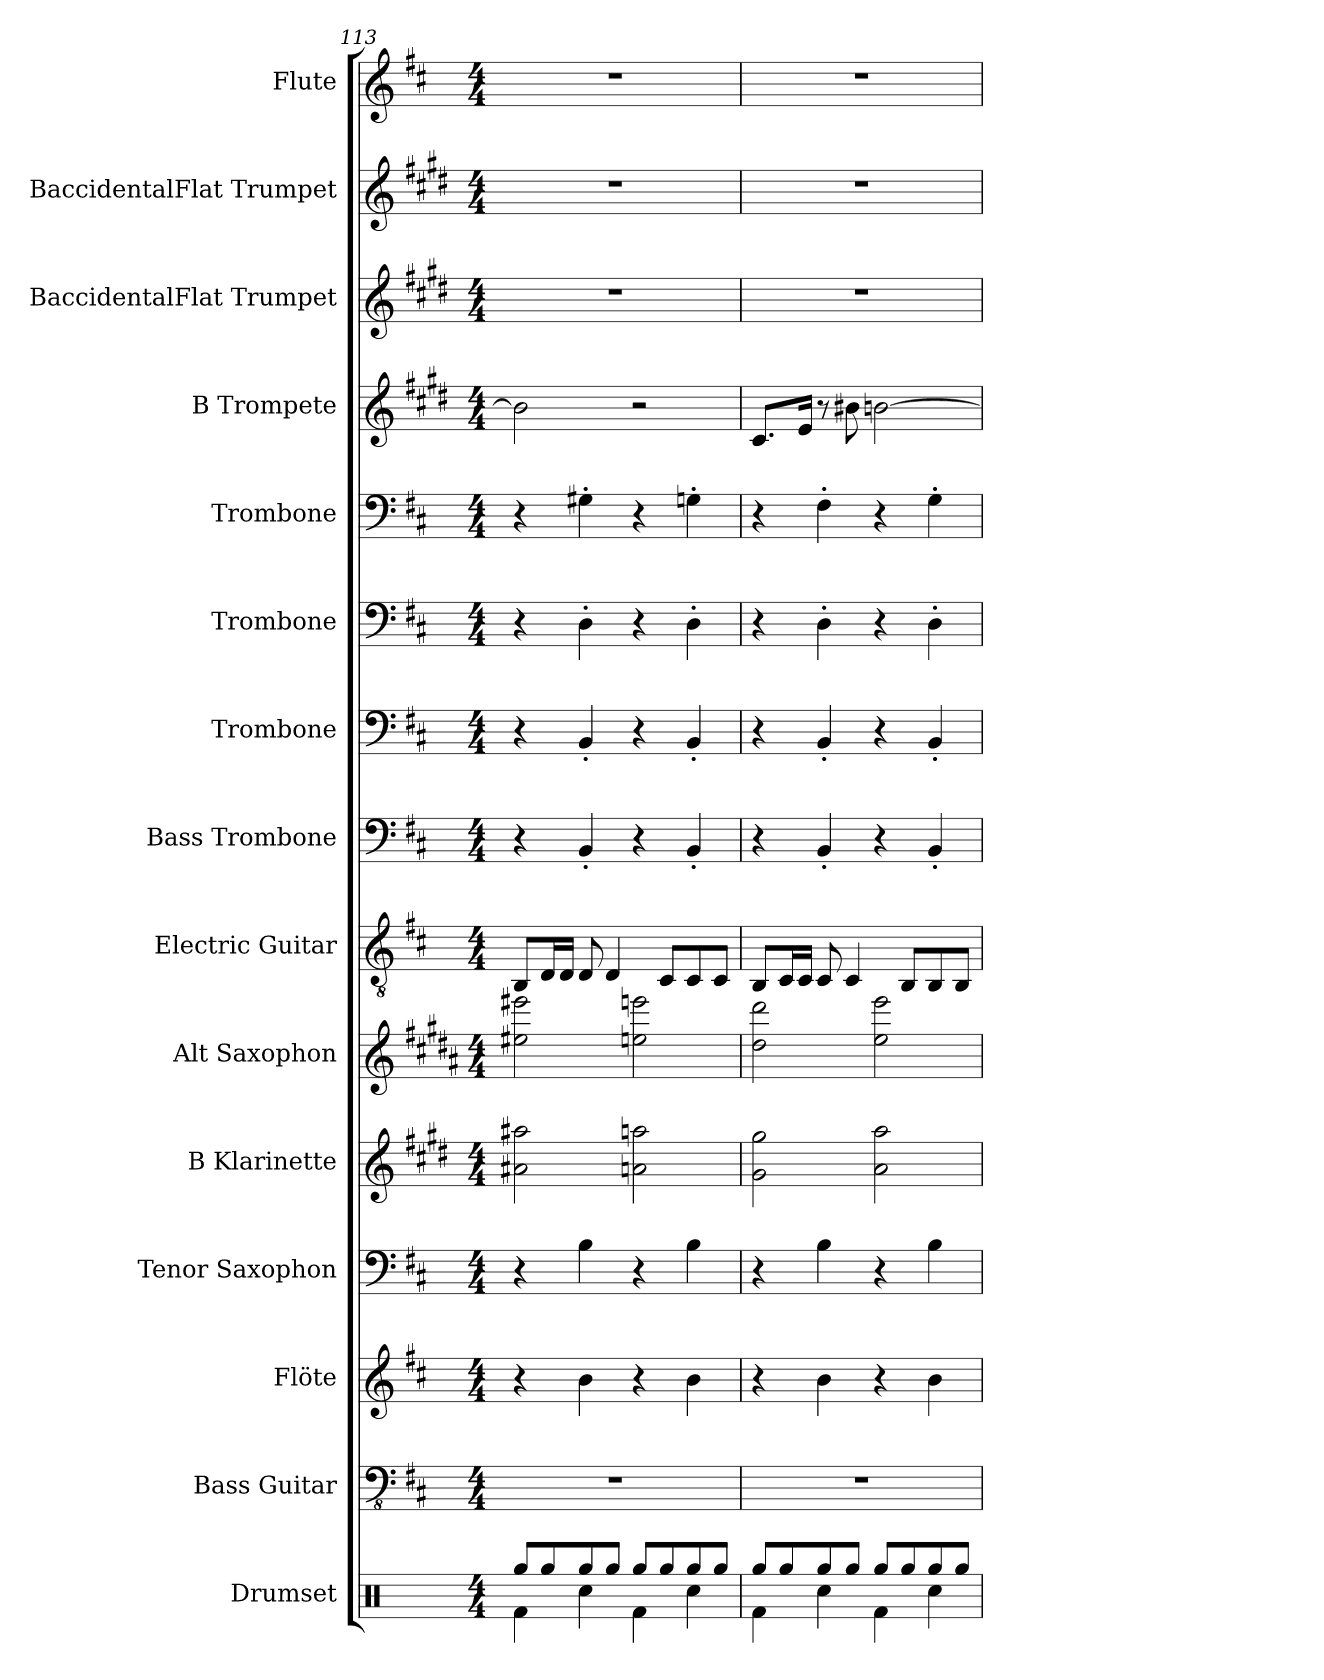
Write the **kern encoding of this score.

**kern	**kern	**kern	**kern	**kern	**kern	**kern	**kern	**kern	**kern	**kern	**kern	**kern	**kern	**kern
*part15	*part14	*part13	*part12	*part11	*part10	*part9	*part8	*part7	*part6	*part5	*part4	*part3	*part2	*part1
*staff15	*staff14	*staff13	*staff12	*staff11	*staff10	*staff9	*staff8	*staff7	*staff6	*staff5	*staff4	*staff3	*staff2	*staff1
*I"Drumset	*I"Bass Guitar	*I"Flöte	*I"Tenor Saxophon	*I"B Klarinette	*I"Alt Saxophon	*I"Electric Guitar	*I"Bass Trombone	*I"Trombone	*I"Trombone	*I"Trombone	*I"B Trompete	*I"BaccidentalFlat Trumpet	*I"BaccidentalFlat Trumpet	*I"Flute
*I'Drs.	*I'B. Guit.	*I'Fl.	*I'T. Sax.	*I'B Kl.	*I'A. Sax.	*I'El. Guit.	*I'B. Trb.	*I'Trb.	*I'Trb.	*I'Trb.	*I'B Tpt.	*I'BaccidentalFlat Tpt.	*I'BaccidentalFlat Tpt.	*I'Fl.
*clefX	*clefFv4	*clefG2	*clefF4	*clefG2	*clefG2	*clefGv2	*clefF4	*clefF4	*clefF4	*clefF4	*clefG2	*clefG2	*clefG2	*clefG2
*	*	*	*ITrd8c14	*ITrd1c2	*ITrd5c9	*	*	*	*	*	*ITrd1c2	*ITrd1c2	*ITrd1c2	*
*k[]	*k[f#c#]	*k[f#c#]	*k[f#c#]	*k[f#c#]	*k[f#c#]	*k[f#c#]	*k[f#c#]	*k[f#c#]	*k[f#c#]	*k[f#c#]	*k[f#c#]	*k[f#c#]	*k[f#c#]	*k[f#c#]
*M4/4	*M4/4	*M4/4	*M4/4	*M4/4	*M4/4	*M4/4	*M4/4	*M4/4	*M4/4	*M4/4	*M4/4	*M4/4	*M4/4	*M4/4
=113	=113	=113	=113	=113	=113	=113	=113	=113	=113	=113	=113	=113	=113	=113
*^	*	*	*	*	*	*	*	*	*	*	*	*	*	*
8Rgg/L	4Rf\	1r	4r	4r	2g#X\ 2gg#X\	2g#X\ 2gg#X\	8BB/L	4r	4r	4r	4r	2a\]	1r	1r	1r
8Rgg/	.	.	.	.	.	.	16D/L	.	.	.	.	.	.	.	.
.	.	.	.	.	.	.	16D/JJ	.	.	.	.	.	.	.	.
8Rgg/	4Rcc\	.	4b\	4BB\	.	.	8D/	4BB'/	4BB'/	4D'\	4G#X'\	.	.	.	.
8Rgg/J	.	.	.	.	.	.	4D/	.	.	.	.	.	.	.	.
8Rgg/L	4Rf\	.	4r	4r	2gn\ 2ggn\	2gn\ 2ggn\	.	4r	4r	4r	4r	2r	.	.	.
8Rgg/	.	.	.	.	.	.	8C#/L	.	.	.	.	.	.	.	.
8Rgg/	4Rcc\	.	4b\	4BB\	.	.	8C#/	4BB'/	4BB'/	4D'\	4Gn'\	.	.	.	.
8Rgg/J	.	.	.	.	.	.	8C#/J	.	.	.	.	.	.	.	.
!!LO:PB:g=z
=114	=114	=114	=114	=114	=114	=114	=114	=114	=114	=114	=114	=114	=114	=114	=114
8Rgg/L	4Rf\	1r	4r	4r	2f#\ 2ff#\	2f#\ 2ff#\	8BB/L	4r	4r	4r	4r	8.B/L	1r	1r	1r
8Rgg/	.	.	.	.	.	.	16C#/L	.	.	.	.	.	.	.	.
.	.	.	.	.	.	.	16C#/JJ	.	.	.	.	16d/Jk	.	.	.
8Rgg/	4Rcc\	.	4b\	4BB\	.	.	8C#/	4BB'/	4BB'/	4D'\	4F#'\	8r	.	.	.
8Rgg/J	.	.	.	.	.	.	4C#/	.	.	.	.	8a#X\	.	.	.
8Rgg/L	4Rf\	.	4r	4r	2g\ 2gg\	2g\ 2gg\	.	4r	4r	4r	4r	[2an\	.	.	.
8Rgg/	.	.	.	.	.	.	8BB/L	.	.	.	.	.	.	.	.
8Rgg/	4Rcc\	.	4b\	4BB\	.	.	8BB/	4BB'/	4BB'/	4D'\	4G'\	.	.	.	.
8Rgg/J	.	.	.	.	.	.	8BB/J	.	.	.	.	.	.	.	.
*v	*v	*	*	*	*	*	*	*	*	*	*	*	*	*	*
=	=	=	=	=	=	=	=	=	=	=	=	=	=	=
*-	*-	*-	*-	*-	*-	*-	*-	*-	*-	*-	*-	*-	*-	*-
